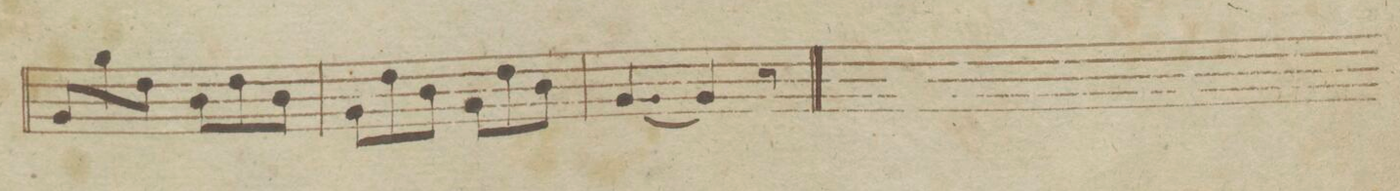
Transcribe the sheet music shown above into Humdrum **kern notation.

**kern	**dynam
*I"Fagotto Primo.	*
*clefF4	*
*k[fnb-e-]	*
*met(c)	*
*M6/8	*
8BB-/L	.
8B-\	.
8F\J	.
8D\L	.
8F\	.
8D\J	.
=223	=223
8BB-\L	.
8F\	.
8D\J	.
8BB-\L	.
8F\	.
8D\J	.
=224	=224
[4.BB-/	.
4BB-/]	.
8r	.
==	==
*-	*-
